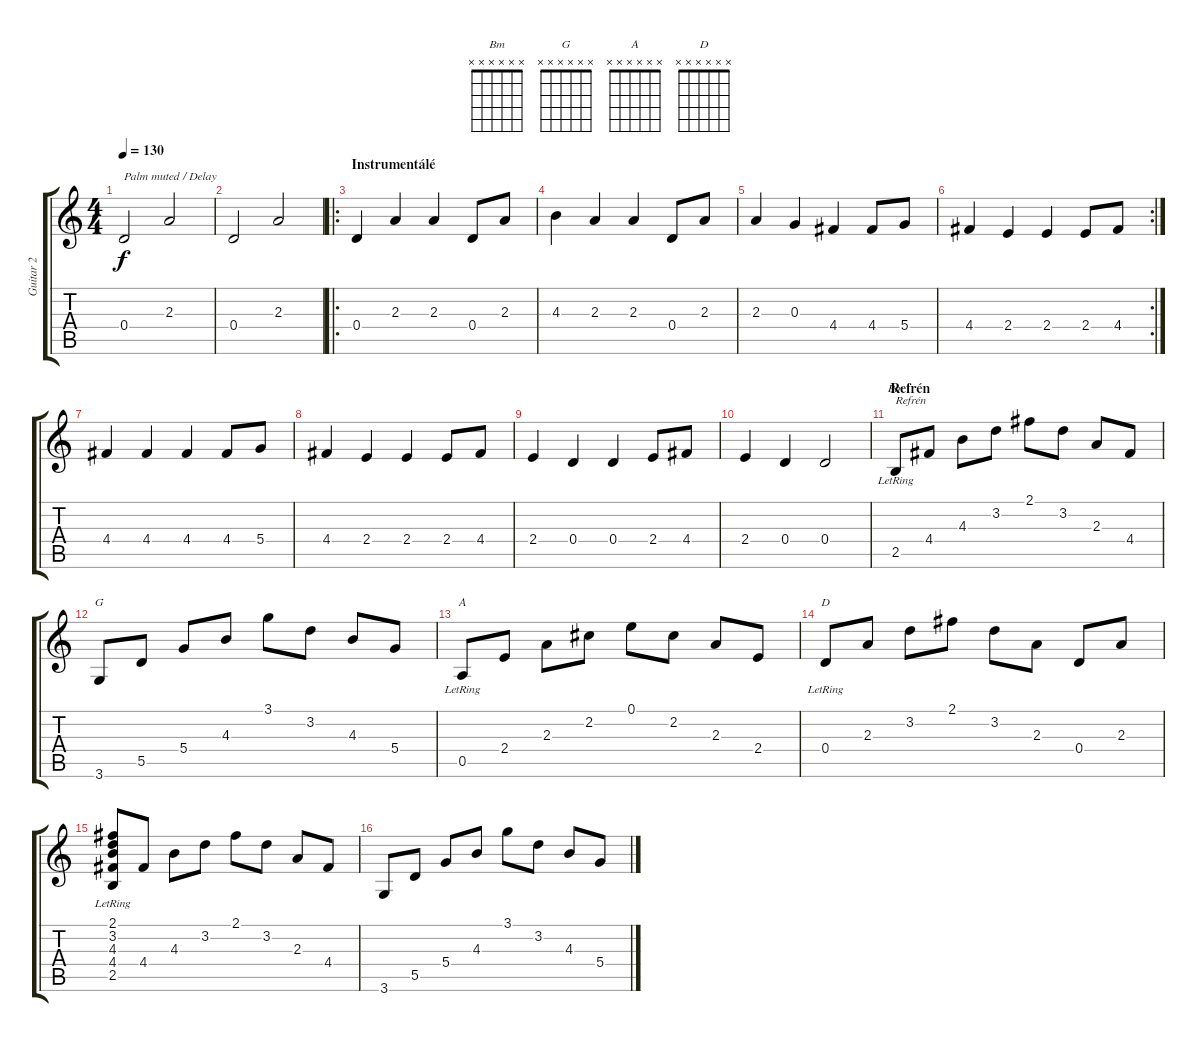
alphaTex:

\track ("Guitar 2" "Guitar 2") {instrument electricguitarmuted}
\staff {score tabs}
\tuning (E4 B3 G3 D3 A2 E2) {hide}
\chord ("Bm" x x x x x x)
\chord ("G" x x x x x x)
\chord ("A" x x x x x x)
\chord ("D" x x x x x x)
\ts (4 4)
\tempo 130
\clef g2
\ks c
0.4.2{txt "Palm muted / Delay" dy f volume 13 instrument electricguitarmuted} 2.3.2 |
0.4.2 2.3.2 |
\ro
\section ("" "Instrumentálé")
0.4.4 2.3.4 2.3.4 0.4.8 2.3.8 |
4.3.4 2.3.4 2.3.4 0.4.8 2.3.8 |
2.3.4 0.3.4 4.4.4 4.4.8 5.4.8 |
\rc 2
4.4.4 2.4.4 2.4.4 2.4.8 4.4.8 |
4.4.4 4.4.4 4.4.4 4.4.8 5.4.8 |
4.4.4 2.4.4 2.4.4 2.4.8 4.4.8 |
2.4.4 0.4.4 0.4.4 2.4.8 4.4.8 |
2.4.4 0.4.4 0.4.2 |
\section ("" "Refrén")
2.5{lr}.8{ch "Bm" txt "Refrén" volume 7} 4.4.8 4.3.8 3.2.8 2.1.8 3.2.8 2.3.8 4.4.8 |
3.6.8{ch "G"} 5.5.8 5.4.8 4.3.8 3.1.8 3.2.8 4.3.8 5.4.8 |
0.5{lr}.8{ch "A"} 2.4.8 2.3.8 2.2.8 0.1.8 2.2.8 2.3.8 2.4.8 |
0.4{lr}.8{ch "D"} 2.3.8 3.2.8 2.1.8 3.2.8 2.3.8 0.4.8 2.3.8 |
(2.1{lr} 3.2{lr} 4.3{lr} 4.4{lr} 2.5{lr}).8 4.4.8 4.3.8 3.2.8 2.1.8 3.2.8 2.3.8 4.4.8 |
3.6.8 5.5.8 5.4.8 4.3.8 3.1.8 3.2.8 4.3.8 5.4.8
